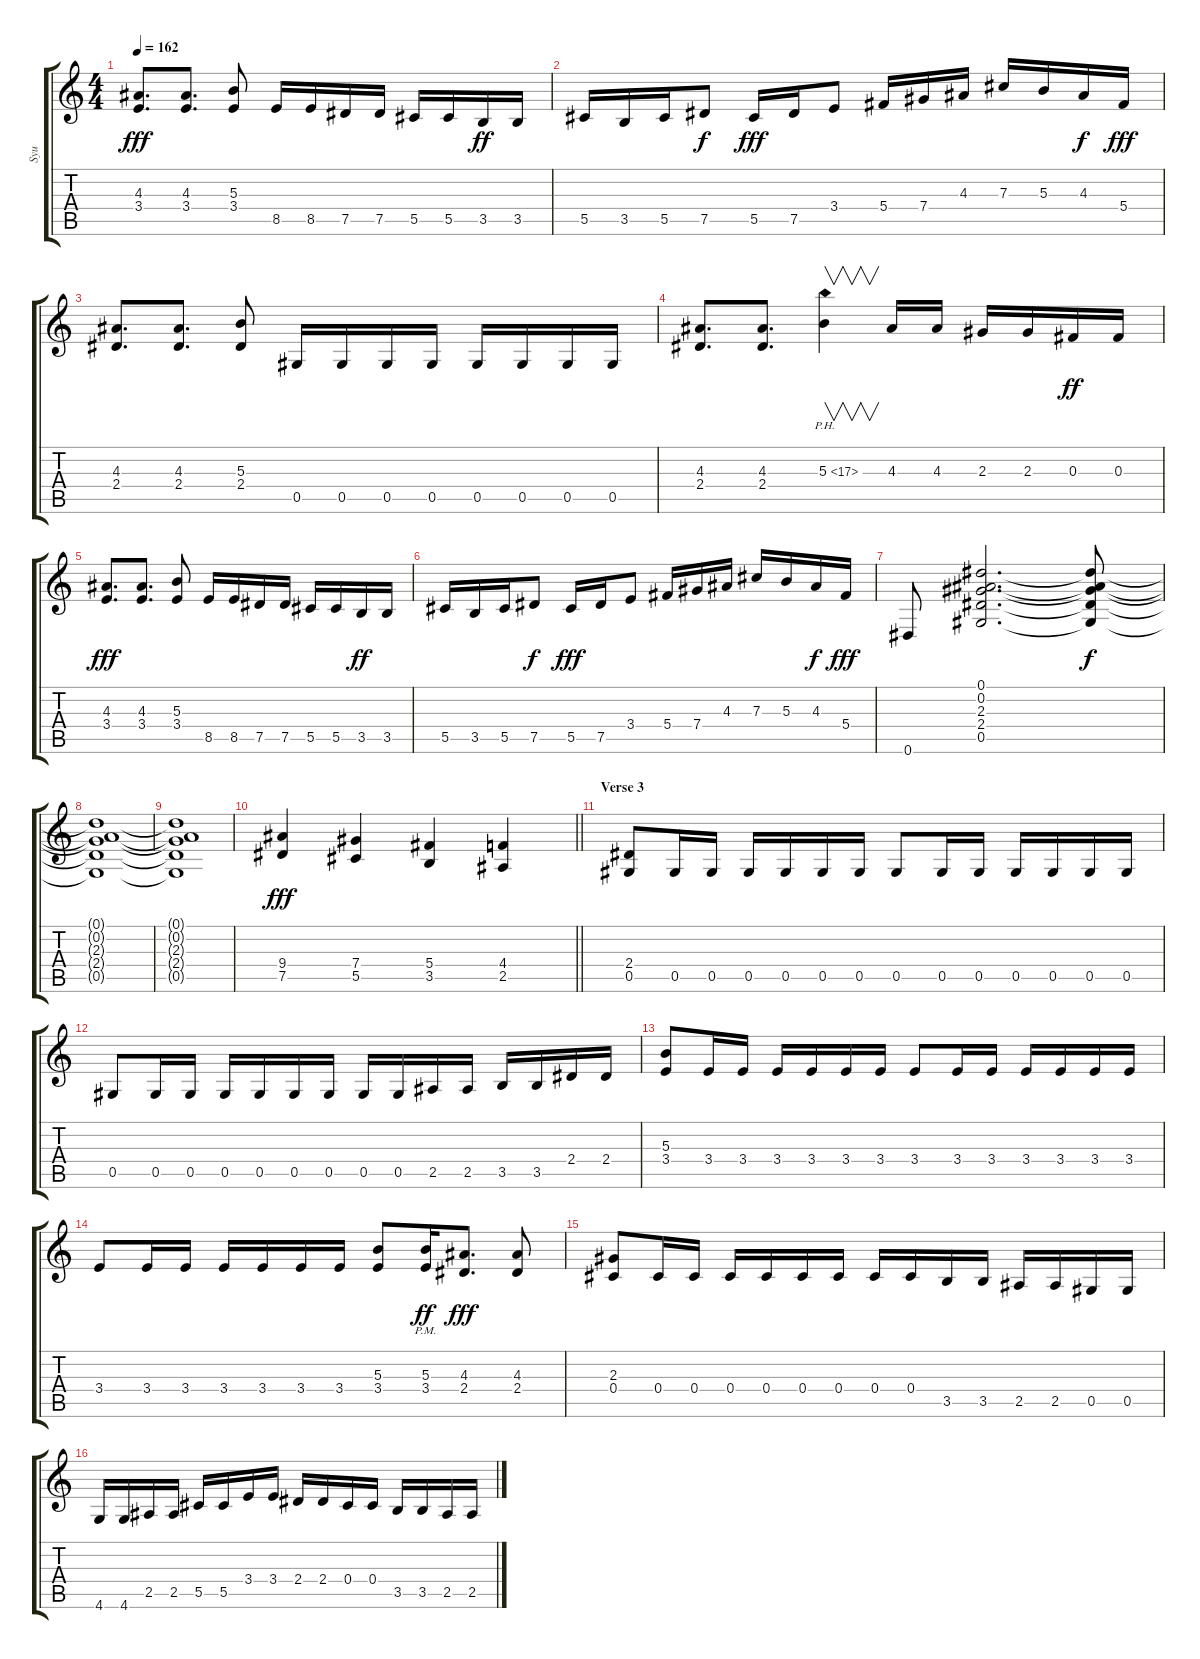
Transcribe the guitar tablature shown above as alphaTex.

\track ("Syu" "Syu") {instrument overdrivenguitar}
\staff {score tabs}
\tuning (Eb4 Bb3 Gb3 Db3 Ab2 Eb2) {hide}
\ts (4 4)
\tempo 162
\clef g2
\ks c
(4.3 3.4).8{d dy fff} (4.3 3.4).8{d} (5.3 3.4).8 8.5.16 8.5.16 7.5.16 7.5.16 5.5.16 5.5.16 3.5.16{dy ff} 3.5.16 |
5.5.16 3.5.16 5.5.16 7.5.8{dy f} 5.5.16{dy fff} 7.5.16 3.4.8 5.4.16 7.4.16 4.3.16 7.3.16 5.3.16 4.3.16{dy f} 5.4.16{dy fff} |
(4.3 2.4).8{d} (4.3 2.4).8{d} (5.3 2.4).8 0.5.16 0.5.16 0.5.16 0.5.16 0.5.16 0.5.16 0.5.16 0.5.16 |
(4.3 2.4).8{d} (4.3 2.4).8{d} 5.3{ph 12}.4{v} 4.3.16 4.3.16 2.3.16 2.3.16 0.3.16{dy ff} 0.3.16 |
(4.3 3.4).8{d dy fff} (4.3 3.4).8{d} (5.3 3.4).8 8.5.16 8.5.16 7.5.16 7.5.16 5.5.16 5.5.16 3.5.16{dy ff} 3.5.16 |
5.5.16 3.5.16 5.5.16 7.5.8{dy f} 5.5.16{dy fff} 7.5.16 3.4.8 5.4.16 7.4.16 4.3.16 7.3.16 5.3.16 4.3.16{dy f} 5.4.16{dy fff} |
0.6.8 (0.1 0.2 2.3 2.4 0.5).2{d} (0.1{t} 0.2{t} 2.3{t} 2.4{t} 0.5{t}).8{dy f} |
(0.1{t} 0.2{t} 2.3{t} 2.4{t} 0.5{t}).1 |
(0.1{t} 0.2{t} 2.3{t} 2.4{t} 0.5{t}).1 |
\barLineRight lightlight
(9.4 7.5).4{dy fff} (7.4 5.5).4 (5.4 3.5).4 (4.4 2.5).4 |
\section ("" "Verse 3")
(2.4 0.5).8 0.5.16 0.5.16 0.5.16 0.5.16 0.5.16 0.5.16 0.5.8 0.5.16 0.5.16 0.5.16 0.5.16 0.5.16 0.5.16 |
0.5.8 0.5.16 0.5.16 0.5.16 0.5.16 0.5.16 0.5.16 0.5.16 0.5.16 2.5.16 2.5.16 3.5.16 3.5.16 2.4.16 2.4.16 |
(5.3 3.4).8 3.4.16 3.4.16 3.4.16 3.4.16 3.4.16 3.4.16 3.4.8 3.4.16 3.4.16 3.4.16 3.4.16 3.4.16 3.4.16 |
3.4.8 3.4.16 3.4.16 3.4.16 3.4.16 3.4.16 3.4.16 (5.3 3.4).8 (5.3{pm} 3.4{pm}).16{dy ff} (4.3 2.4).8{d dy fff} (4.3 2.4).8 |
(2.3 0.4).8 0.4.16 0.4.16 0.4.16 0.4.16 0.4.16 0.4.16 0.4.16 0.4.16 3.5.16 3.5.16 2.5.16 2.5.16 0.5.16 0.5.16 |
4.6.16 4.6.16 2.5.16 2.5.16 5.5.16 5.5.16 3.4.16 3.4.16 2.4.16 2.4.16 0.4.16 0.4.16 3.5.16 3.5.16 2.5.16 2.5.16
